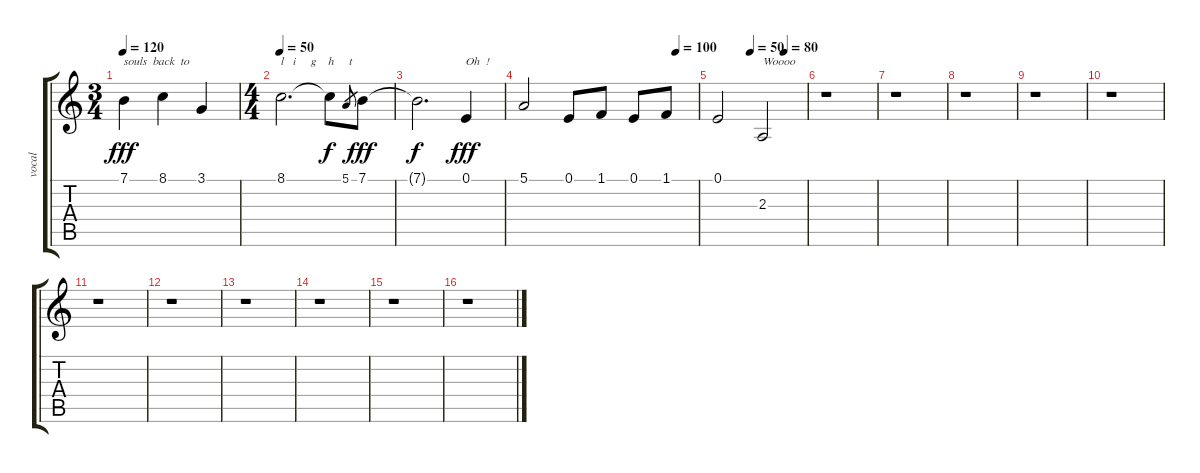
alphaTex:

\track ("vocal" "vocal") {instrument trumpet}
\staff {score tabs}
\tuning (E4 B3 G3 D3 A2 E2) {hide}
\ts (3 4)
\tempo 120
\clef g2
\ks c
7.1.4{txt "souls  back  to" dy fff} 8.1.4 3.1.4 |
\ts (4 4)
\tempo 50
8.1.2{d txt "l   i     g    h     t"} 8.1{t}.8{dy f} 5.1.8{gr} 7.1.8{dy fff} |
7.1{t}.2{d dy f} 0.1.4{txt "Oh  !" dy fff} |
\tempo (100 0.875)
5.1.2 0.1.8 1.1.8 0.1.8 1.1.8 |
\tempo (80 0.75)
\tempo (50 0.375)
0.1.2 2.3.2{txt "Woooo"} |
r.1 |
r.1 |
r.1 |
r.1 |
r.1 |
r.1 |
r.1 |
r.1 |
r.1 |
r.1 |
r.1
